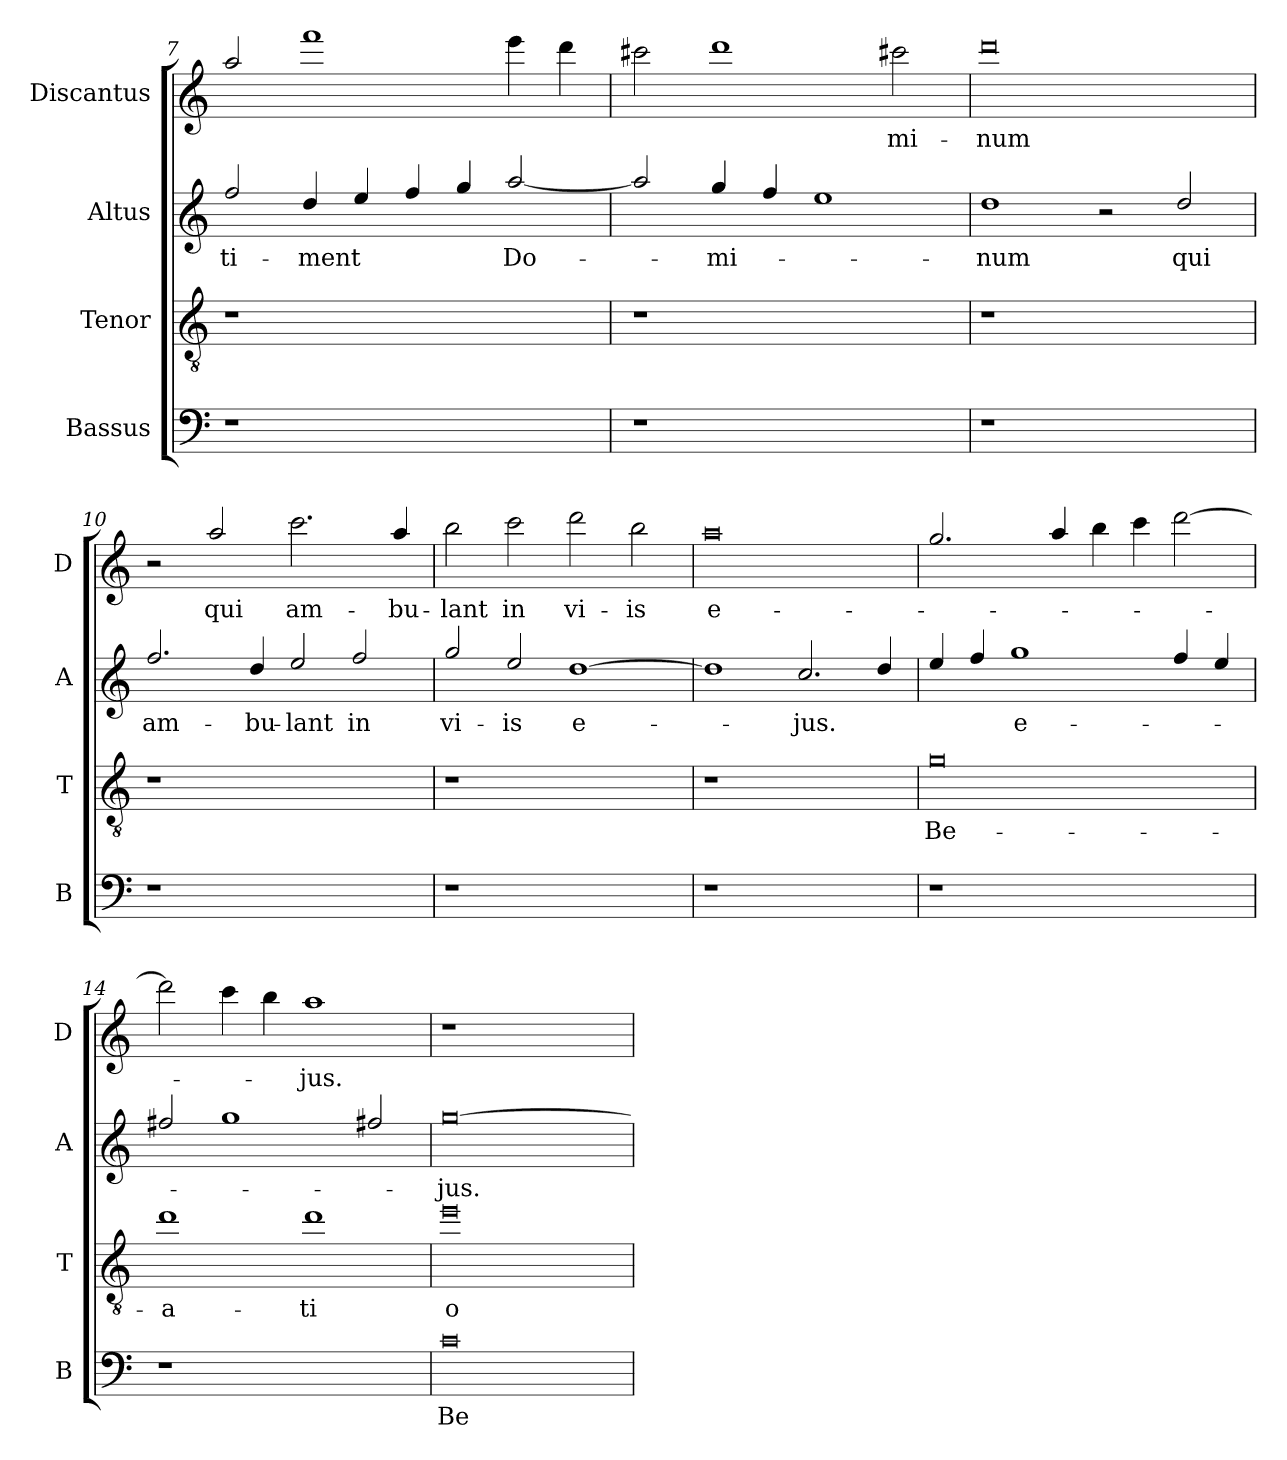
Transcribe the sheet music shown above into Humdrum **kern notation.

**kern	**text	**kern	**text	**kern	**text	**kern	**text
*part4	*part4	*part3	*part3	*part2	*part2	*part1	*part1
*staff4	*staff4	*staff3	*staff3	*staff2	*staff2	*staff1	*staff1
*I"Bassus	*	*I"Tenor	*	*I"Altus	*	*I"Discantus	*
*I'B	*	*I'T	*	*I'A	*	*I'D	*
*clefF4	*	*clefGv2	*	*clefG2	*	*clefG2	*
*ITrd7c12	*	*ITrd7c12	*	*ITrd7c12	*	*ITrd7c12	*
*k[]	*	*k[]	*	*k[]	*	*k[]	*
*C:	*	*C:	*	*C:	*	*C:	*
=7	=7	=7	=7	=7	=7	=7	=7
!	!	!	!	!	!LO:LY:b	!	!
1r	.	1r	.	2f/	ti-	2a/	.
!	!	!	!	!	!LO:LY:b	!	!
.	.	.	.	4d/	-ment	1ff	.
.	.	.	.	4e/	.	.	.
1ryy	.	1ryy	.	4f/	.	.	.
.	.	.	.	4g/	.	.	.
!	!	!	!	!	!LO:LY:b	!	!
.	.	.	.	[2a/	Do-	4ee\	.
.	.	.	.	.	.	4dd\	.
=8	=8	=8	=8	=8	=8	=8	=8
1r	.	1r	.	2a/]	.	2cc#X\	.
!	!	!	!	!	!LO:LY:b	!	!
.	.	.	.	4g/	-mi-	1dd	.
.	.	.	.	4f/	.	.	.
1ryy	.	1ryy	.	1e	.	.	.
!	!	!	!	!	!	!	!LO:LY:b
.	.	.	.	.	.	2cc#X\	-mi-
!!LO:LB:g=z
=9	=9	=9	=9	=9	=9	=9	=9
!	!	!	!	!	!LO:LY:b	!	!LO:LY:b
1r	.	1r	.	1d	-num	0dd	-num
1ryy	.	1ryy	.	2r	.	.	.
!	!	!	!	!	!LO:LY:b	!	!
.	.	.	.	2d/	qui	.	.
=10	=10	=10	=10	=10	=10	=10	=10
!	!	!	!	!	!LO:LY:b	!	!
1r	.	1r	.	2.f/	am-	2r	.
!	!	!	!	!	!	!	!LO:LY:b
.	.	.	.	.	.	2a/	qui
!	!	!	!	!	!LO:LY:b	!	!
.	.	.	.	4d/	-bu-	.	.
!	!	!	!	!	!LO:LY:b	!	!LO:LY:b
1ryy	.	1ryy	.	2e/	-lant	2.cc\	am-
!	!	!	!	!	!LO:LY:b	!	!
.	.	.	.	2f/	in	.	.
!	!	!	!	!	!	!	!LO:LY:b
.	.	.	.	.	.	4a/	-bu-
=11	=11	=11	=11	=11	=11	=11	=11
!	!	!	!	!	!LO:LY:b	!	!LO:LY:b
1r	.	1r	.	2g/	vi-	2b\	-lant
!	!	!	!	!	!LO:LY:b	!	!LO:LY:b
.	.	.	.	2e/	-is	2cc\	in
!	!	!	!	!	!LO:LY:b	!	!LO:LY:b
1ryy	.	1ryy	.	[1d	e-	2dd\	vi-
!	!	!	!	!	!	!	!LO:LY:b
.	.	.	.	.	.	2b\	-is
=12	=12	=12	=12	=12	=12	=12	=12
!	!	!	!	!	!	!	!LO:LY:b
1r	.	1r	.	1d]	.	0a	e-
!	!	!	!	!	!LO:LY:b	!	!
1ryy	.	1ryy	.	2.c/	-jus.	.	.
.	.	.	.	4d/	.	.	.
=13	=13	=13	=13	=13	=13	=13	=13
!	!	!	!LO:LY:b	!	!	!	!
1r	.	0G	Be-	4e/	.	2.g/	.
.	.	.	.	4f/	.	.	.
!	!	!	!	!	!LO:LY:b	!	!
.	.	.	.	1g	e-	.	.
.	.	.	.	.	.	4a/	.
1ryy	.	.	.	.	.	4b\	.
.	.	.	.	.	.	4cc\	.
.	.	.	.	4f/	.	[2dd\	.
.	.	.	.	4e/	.	.	.
=14	=14	=14	=14	=14	=14	=14	=14
!	!	!	!LO:LY:b	!	!	!	!
1r	.	1d	-a-	2f#X/	.	2dd\]	.
.	.	.	.	1g	.	4cc\	.
.	.	.	.	.	.	4b\	.
!	!	!	!LO:LY:b	!	!	!	!LO:LY:b
1ryy	.	1d	-ti	.	.	1a	-jus.
.	.	.	.	2f#X/	.	.	.
!!LO:LB:g=z
=15	=15	=15	=15	=15	=15	=15	=15
!	!LO:LY:b	!	!LO:LY:b	!	!LO:LY:b	!	!
0C	Be-	0e	o-	[0g	-jus.	1r	.
.	.	.	.	.	.	1ryy	.
=	=	=	=	=	=	=	=
*-	*-	*-	*-	*-	*-	*-	*-
